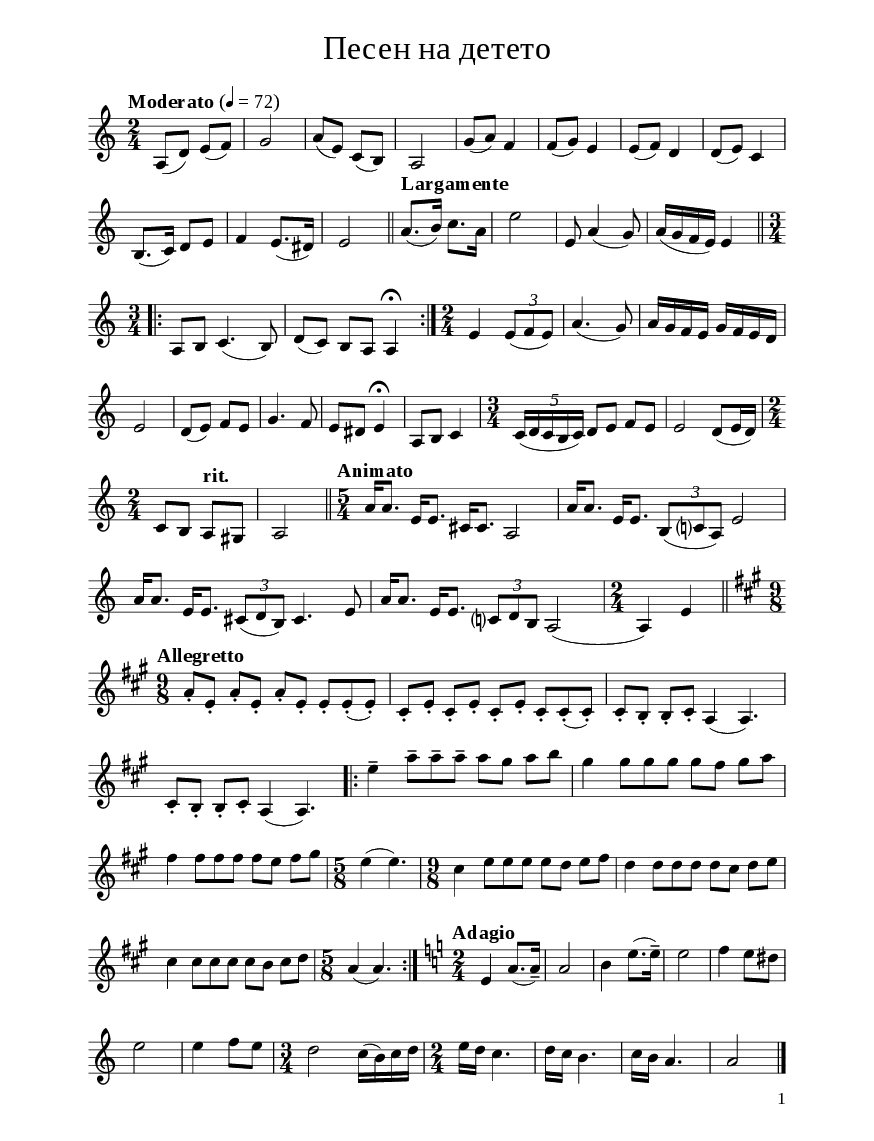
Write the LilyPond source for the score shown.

\version "2.24.4"

% include paper part and global functions
\include "include/globals.ily"
\bookpart {
  \label #'ref164
  \tocItem \markup "Песен на детето"
  \paper {
    % the system system spacing is custom here so do not include bookpart-paper.ily
    print-all-headers = ##t
    print-page-number = ##t
    print-first-page-number = ##t

    % put page numbers on the bottom
    oddHeaderMarkup = \markup ""
    evenHeaderMarkup = \markup ""
    oddFooterMarkup = \markup
    \fill-line {
      ""
      \if \should-print-page-number \fromproperty #'page:page-number-string
    }
    evenFooterMarkup = \markup
    \fill-line {
      \if \should-print-page-number \fromproperty #'page:page-number-string
      ""
    }

    left-margin = 1.5\cm
    right-margin = 1.5\cm
    top-margin = 1.6\cm
    bottom-margin = 1.2\cm
    ragged-bottom = ##t % do not spread the staves to fill the whole vertical space

    % change distance between staves
    system-system-spacing =
    #'((basic-distance . 12)
       (minimum-distance . 6)
       (padding . 1)
       (stretchability . 9))
  }

  \header {
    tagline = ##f
  }

  \score {
    \include "include/score-layout.ily"

    \new Voice \absolute {
      \clef treble
      \key a \minor
      \time 2/4
      \tempoFunc "Moderato" 4 "72"
      a8 ( d'8 ) e'8 ( f'8 ) | % 2
      g'2 | % 3
      a'8 ( e'8 ) c'8 ( b8 ) | % 4
      a2 | % 5
      %\tempo "Poco più mosso"
      g'8
      ( a'8 ) f'4 | f'8 ( g'8 )
      e'4 | % 6
      e'8 ( f'8 ) d'4 | d'8 ( e'8 ) c'4 \break | % 7
      b8. ( c'16 ) d'8 e'8 | % 8
      f'4 e'8. ( dis'16 ) | % 9

      e'2 \bar "||"
      \tempo "Largamente"
      a'8.  ( b'16 ) c''8. a'16 | % 11
      e''2 | % 12
      e'8 a'4 ( g'8 ) | % 13
      a'16 ( g'16 f'16 e'16 ) e'4 \break | % 14
      \time 3/4   \bar ".|:-||"
      a8 b8 c'4. ( b8 ) | % 15
      d'8 ( [c'8] ) b8 [a8] a4 \fermata
      \bar ":|."
      | % 16

      \time 2/4  e'4 \once \override TupletBracket.stencil = ##f
      \times 2/3  {
        e'8( f'8 e'8 )
      }
      | % 17
      a'4. ( g'8 ) | % 18
      a'16 g'16 f'16 e'16 g'16 f'16 e'16 d'16 \break | % 19
      e'2 |
      d'8 ( e'8 ) f'8 e'8 | % 21
      g'4. f'8 | % 22
      e'8 dis'8 e'4 \fermata | % 23
      a8 b8 c'4 | % 24
      \time 3/4  \once \override TupletBracket.stencil = ##f
      \times 4/5  {
        c'16 ( d'16 c'16 b16 c'16)
      }
      d'8 [e'8] f'8 [e'8] | % 25
      e'2 d'8 ( e'16 d'16 ) \break | % 26
      \time 2/4  c'8 b8 \tempo "rit." a8 gis8 | % 27
      a2 \bar "||"
      \time 5/4  | % 28
      \tempo "Animato"
      a'16  a'8. e'16 e'8. cis'16 cis'8. a2 | % 29
      a'16 a'8. e'16 e'8. \once \override TupletBracket.stencil = ##f
      \times 2/3  {
        b8 ( c'?8 a8 )
      }
      e'2 \break |
      a'16 a'8. e'16 e'8. \once \override TupletBracket.stencil = ##f
      \times 2/3  {
        cis'8 ( d'8 b8 )
      }
      cis'4. e'8 | % 31
      a'16 a'8. e'16 e'8. \once \override TupletBracket.stencil = ##f
      \times 2/3  {
        c'?8 d'8 b8
      }
      a2 ( | % 32
      \time 2/4  a4 ) e'4 \bar "||"
      \break | % 33
      \key a \major \time 9/8 | % 33
      \tempo "Allegretto"
      a'8  -. [e'8 -. ] a'8 -. [e'8 -.] a'8 -. [e'8]
      -. e'8 -. e'8 ( -. e'8 ) -. | % 34
      cis'8 -. [e'8 -.] cis'8 -. [e'8 -.] cis'8 -. [e'8 -.] cis'8 -. cis'8 ( -.
      cis'8 ) -. | % 35
      cis'8 -. [b8 -.] b8 -. [cis'8 -.] a4 ( a4. ) \break | % 36
      cis'8 -. [ b8 -.] b8 -. [cis'8 -.] a4 ( a4. ) | % 37
      \bar ".|:"
      e''4 -- a''8 -- [a''8 -- a''8 -- ] % 38
      a''8 [gis''8] a''8 [b''8] | gis''4 gis''8 [gis''8 gis''8]  % 39
      gis''8 [fis''8] gis''8 [a''8] | fis''4 fis''8 [fis''8 fis''8]
      fis''8 [e''8] fis''8 [gis''8] | \time 5/8 e''4 ( e''4. ) | % 41
      \time 9/8  cis''4 e''8 [e''8 e''8] e''8 [d''8] e''8 [fis''8] | d''4 d''8 [d''8 d''8]
      d''8 [cis''8] d''8 [e''8] | cis''4 cis''8 [cis''8 cis''8] % 44
      cis''8 [b'8] cis''8 [d''8] \time 5/8 a'4 ( a'4. )
      \bar ":|."
      | % 45
      \tempo "Adagio"
      \key a \minor \time 2/4 | % 45
      e'4
      a'8. ( a'16 ) -- | % 46
      a'2 | % 47
      b'4 e''8. ( e''16 ) -- | % 48
      e''2 | % 49
      f''4 e''8 dis''8 \break |
      e''2 | % 51
      e''4 f''8 e''8 | % 52
      \time 3/4  d''2 c''16 ( b'16 ) c''16 d''16 | % 53
      \time 2/4  e''16 d''16 c''4. | % 54
      d''16 c''16 b'4. | % 55
      c''16 b'16 a'4. | % 56
      a'2 \bar "|."
    }

    \addlyrics {

    }

    \header {
      title = \titleFunc #'ref_desc_19 " Песен на детето " "Pesen na deteto  –  Das Lied des Kindes"
    }

    \midi{}

  } % score

} % bookpart
